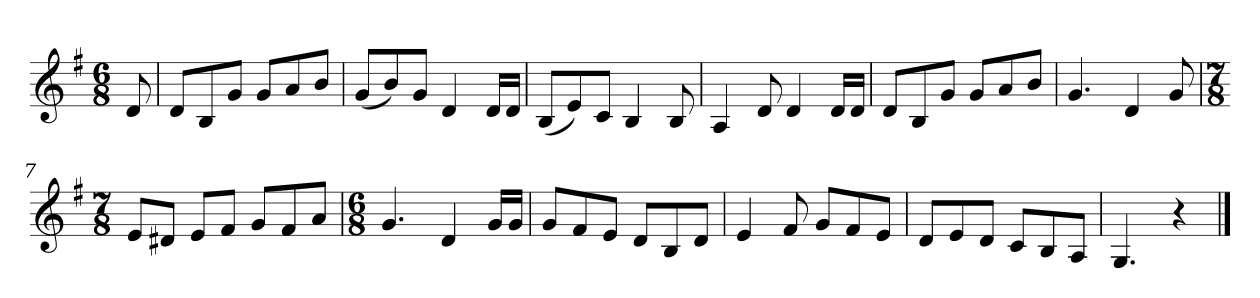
**kern
*part1
*staff1
*k[f#]
*M6/8
*MM120
=
8d
=1
8dL
8B
8gJ
8gL
8a
8bJ
=2
(8gL
8b)
8gJ
4d
16dLL
16dJJ
=3
(8BL
8e)
8cJ
4B
8B
=4
4A
8d
4d
16dLL
16dJJ
=5
8dL
8B
8gJ
8gL
8a
8bJ
=6
4.g
4d
8g
=7
*M7/8
8eL
8d#XJ
8eL
8f#J
8gL
8f#
8aJ
=8
*M6/8
4.g
4d
16gLL
16gJJ
=9
8gL
8f#
8eJ
8dL
8B
8dJ
=10
4e
8f#
8gL
8f#
8eJ
=11
8dL
8e
8dJ
8cL
8B
8AJ
=12
4.G
4r
==
*-
